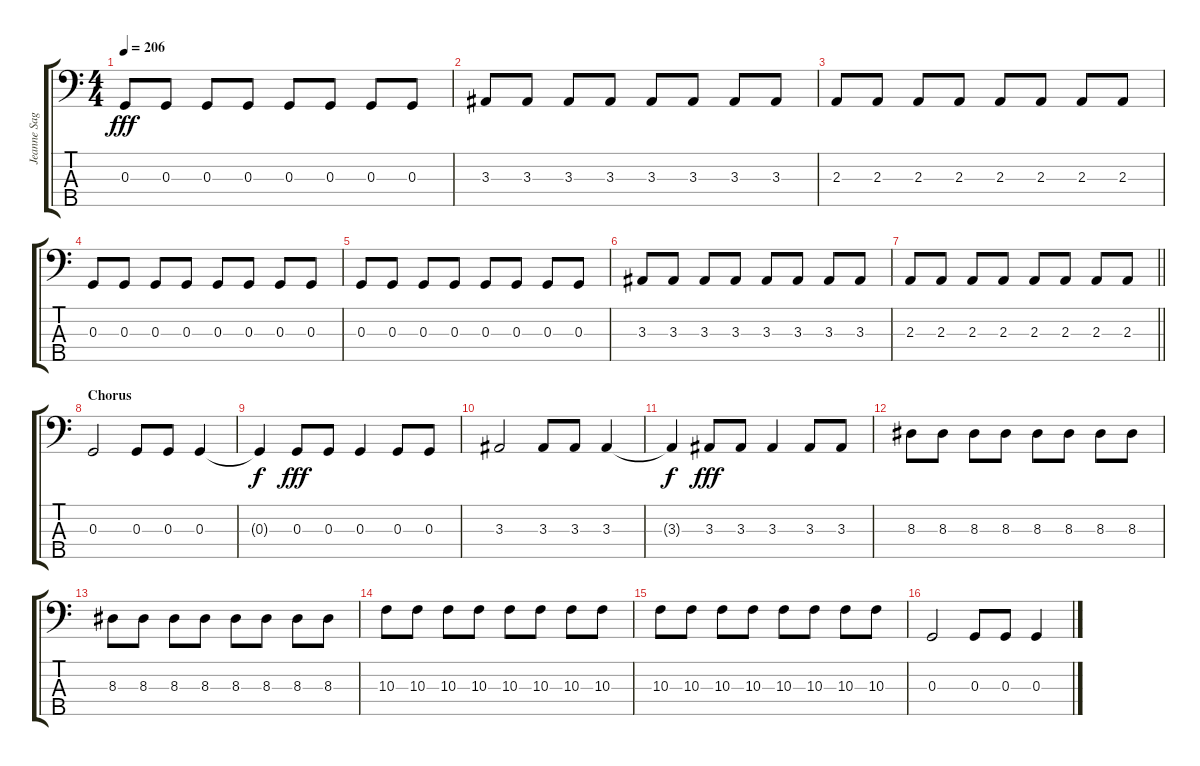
\track ("Jeanne Sagan" "Jeanne Sag") {instrument electricbasspick}
\staff {score tabs}
\tuning (F2 C2 G1 D1 A0) {hide}
\ts (4 4)
\tempo 206
\clef f4
\ks c
0.3.8{dy fff} 0.3.8 0.3.8 0.3.8 0.3.8 0.3.8 0.3.8 0.3.8 |
3.3.8 3.3.8 3.3.8 3.3.8 3.3.8 3.3.8 3.3.8 3.3.8 |
2.3.8 2.3.8 2.3.8 2.3.8 2.3.8 2.3.8 2.3.8 2.3.8 |
0.3.8 0.3.8 0.3.8 0.3.8 0.3.8 0.3.8 0.3.8 0.3.8 |
0.3.8 0.3.8 0.3.8 0.3.8 0.3.8 0.3.8 0.3.8 0.3.8 |
3.3.8 3.3.8 3.3.8 3.3.8 3.3.8 3.3.8 3.3.8 3.3.8 |
\barLineRight lightlight
2.3.8 2.3.8 2.3.8 2.3.8 2.3.8 2.3.8 2.3.8 2.3.8 |
\section ("" "Chorus")
0.3.2 0.3.8 0.3.8 0.3.4 |
0.3{t}.4{dy f} 0.3.8{dy fff} 0.3.8 0.3.4 0.3.8 0.3.8 |
3.3.2 3.3.8 3.3.8 3.3.4 |
3.3{t}.4{dy f} 3.3.8{dy fff} 3.3.8 3.3.4 3.3.8 3.3.8 |
8.3.8 8.3.8 8.3.8 8.3.8 8.3.8 8.3.8 8.3.8 8.3.8 |
8.3.8 8.3.8 8.3.8 8.3.8 8.3.8 8.3.8 8.3.8 8.3.8 |
10.3.8 10.3.8 10.3.8 10.3.8 10.3.8 10.3.8 10.3.8 10.3.8 |
10.3.8 10.3.8 10.3.8 10.3.8 10.3.8 10.3.8 10.3.8 10.3.8 |
0.3.2 0.3.8 0.3.8 0.3.4
